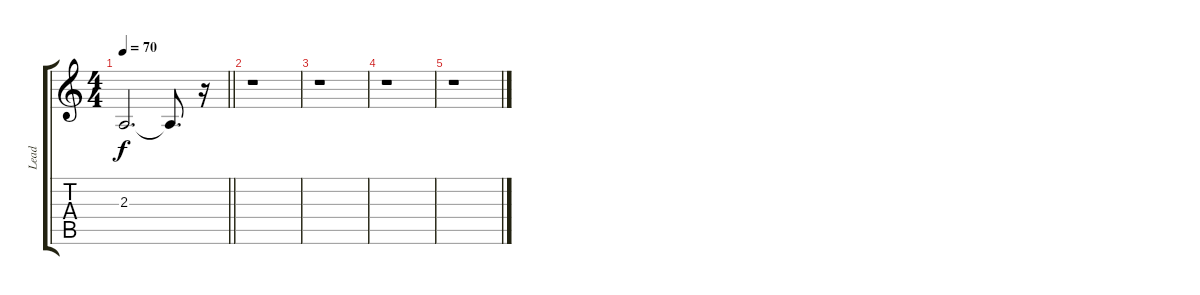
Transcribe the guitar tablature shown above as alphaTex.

\track ("Lead" "Lead") {instrument churchorgan}
\staff {score tabs}
\tuning (E4 B3 G3 D3 A2 E2) {hide}
\ts (4 4)
\tempo 70
\clef g2
\barLineRight lightlight
\ks c
2.3.2{d dy f} 2.3{t}.8{d} r.16 |
r.1 |
r.1 |
r.1 |
r.1
